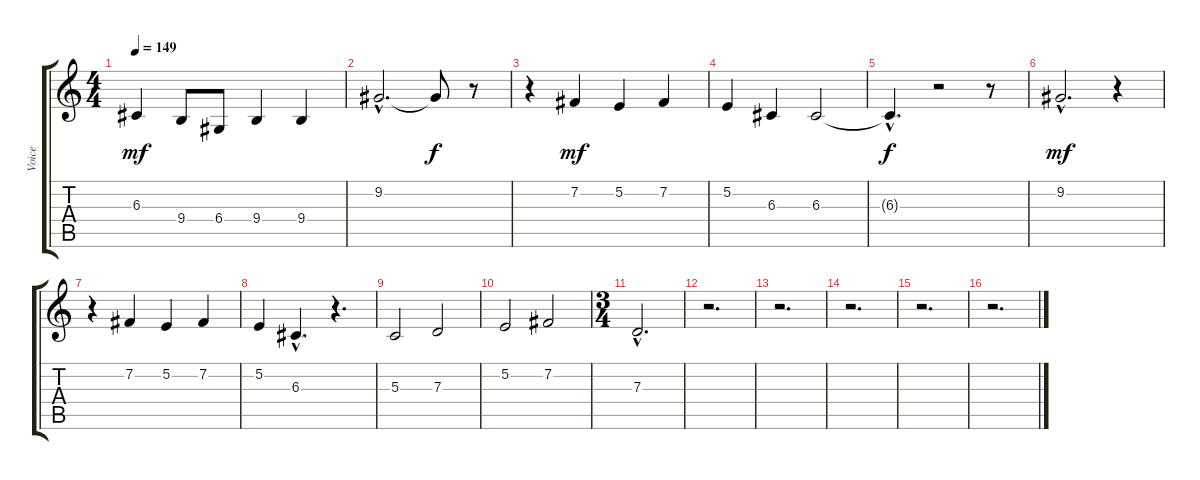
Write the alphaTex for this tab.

\track ("Voice" "Voice") {instrument lead3calliope}
\staff {score tabs}
\tuning (E4 B3 G3 D3 A2 E2) {hide}
\ts (4 4)
\tempo 149
\clef g2
\ks c
6.3.4{dy mf} 9.4.8 6.4.8 9.4.4 9.4.4 |
9.2{hac}.2{d} 9.2{t}.8{dy f} r.8 |
r.4 7.2.4{dy mf} 5.2.4 7.2.4 |
5.2.4 6.3.4 6.3.2 |
6.3{hac t}.4{d dy f} r.2 r.8 |
9.2{hac}.2{d dy mf} r.4 |
r.4 7.2.4 5.2.4 7.2.4 |
5.2.4 6.3{hac}.4{d} r.4{d} |
5.3.2 7.3.2 |
5.2.2 7.2.2 |
\ts (3 4)
7.3{hac}.2{d} |
r.2{d} |
r.2{d} |
r.2{d} |
r.2{d} |
r.2{d}
